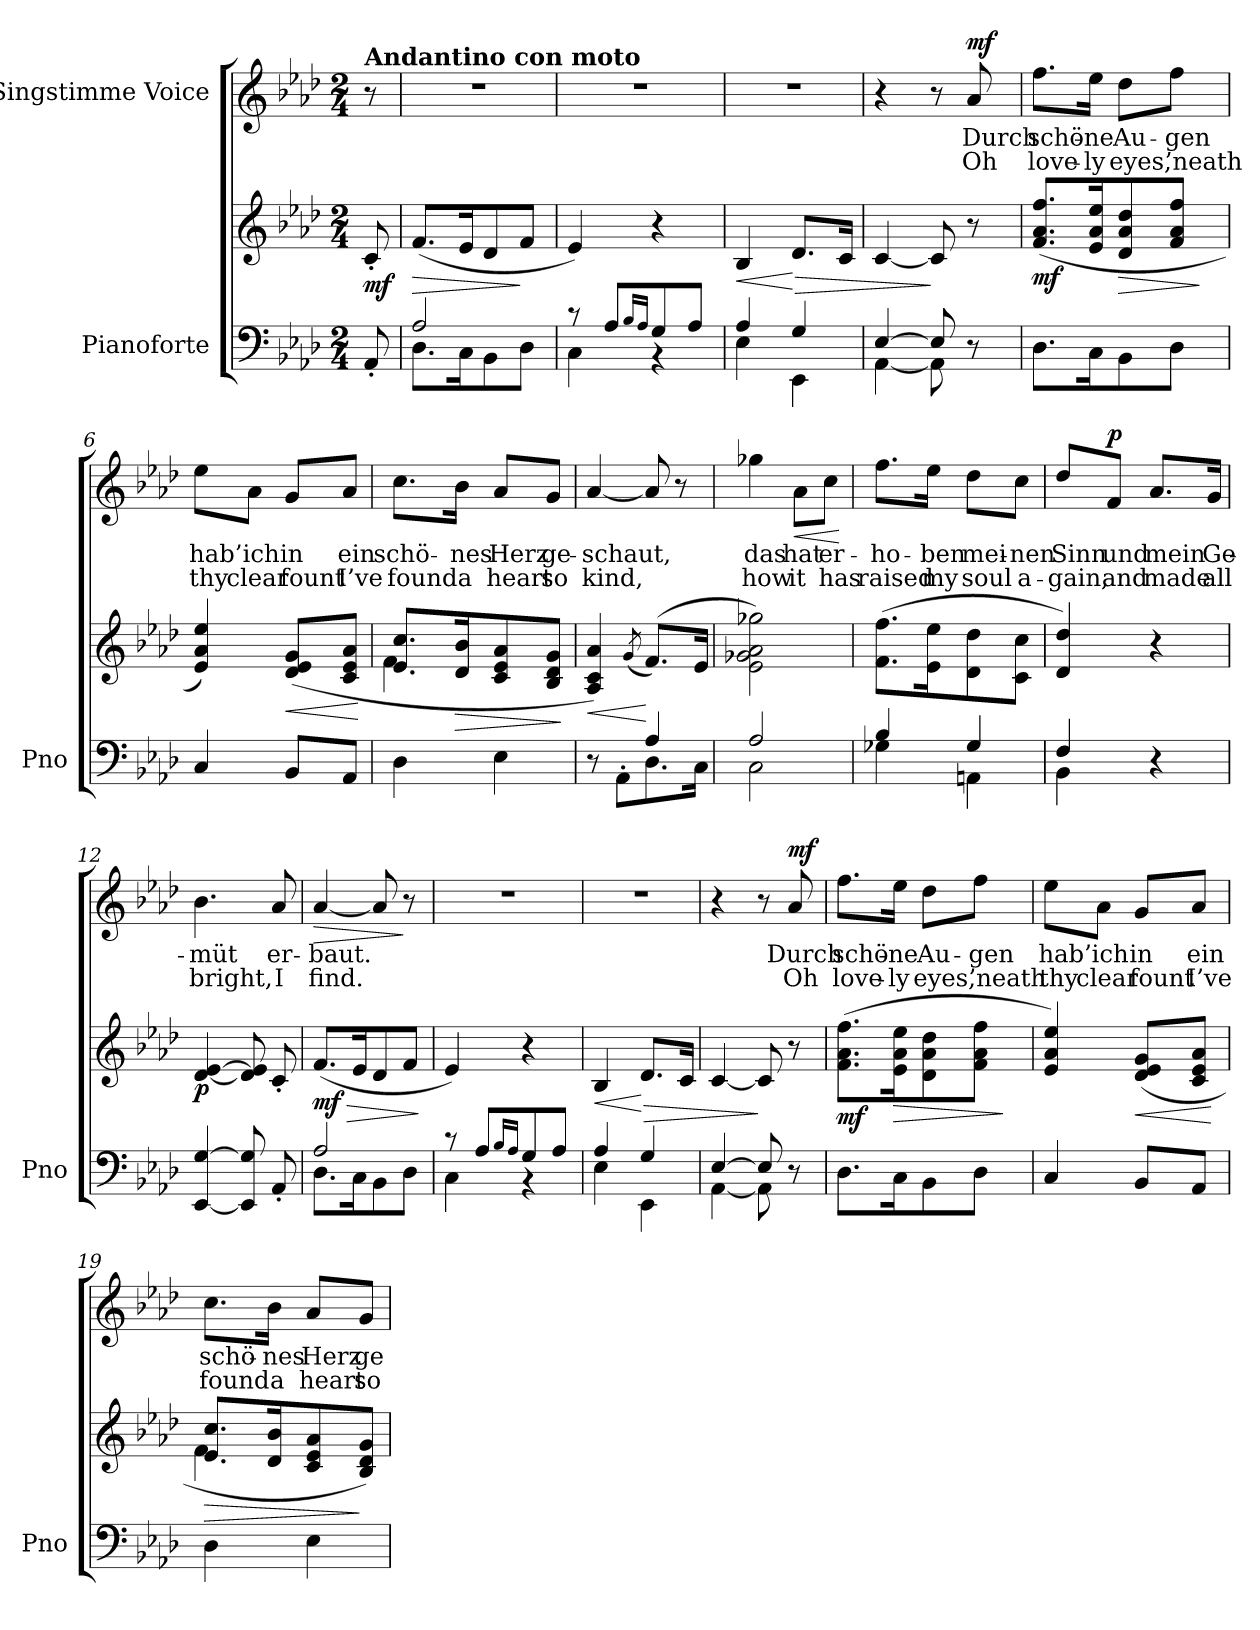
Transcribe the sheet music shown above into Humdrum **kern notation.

**kern	**kern	**dynam	**kern	**text	**text	**dynam
*part2	*part2	*part2	*part1	*part1	*part1	*part1
*staff3	*staff2	*staff2/3	*staff1	*staff1	*staff1	*staff1
*I"Pianoforte	*	*	*I"Singstimme Voice	*	*	*
*I'Pno	*	*	*	*	*	*
*clefF4	*clefG2	*	*clefG2	*	*	*
*k[b-e-a-d-]	*k[b-e-a-d-]	*	*k[b-e-a-d-]	*	*	*
*M2/4	*M2/4	*	*M2/4	*	*	*
=	=	=	=	=	=	=
!	!	!	!LO:TX:a:B:t=Andantino con moto	!	!	!
!	!	!LO:DY:b	!	!	!	!
8AA-'/	8c'/	mf	8r	.	.	.
=1	=1	=1	=1	=1	=1	=1
*^	*	*	*	*	*	*
!	!	!	!LO:HP:b	!	!	!	!
2A-/	8.D-\L	(>8.f/L	>	2r	.	.	.
.	16C\K	16e-/K	.	.	.	.	.
.	8BB-\	8d-/	.	.	.	.	.
.	8D-\J	8f/J	]	.	.	.	.
=2	=2	=2	=2	=2	=2	=2	=2
8r	4C\	4e-/)	.	2r	.	.	.
(8A-/L	.	.	.	.	.	.	.
16qB-/LL	.	.	.	.	.	.	.
16qA-/JJ	.	.	.	.	.	.	.
8G/	4r	4r	.	.	.	.	.
8A-/J	.	.	.	.	.	.	.
=3	=3	=3	=3	=3	=3	=3	=3
!	!	!	!LO:HP:b	!	!	!	!
4A-/	4E-\	4B-/	<	2r	.	.	.
!	!	!	!LO:HP:n=1:b	!	!	!	!
4G/	4EE-\	8.d-/L	[ >	.	.	.	.
.	.	16c/Jk	.	.	.	.	.
=4	=4	=4	=4	=4	=4	=4	=4
[4E-/	[4AA-\	[4c/)	.	4r	.	.	.
8E-/]	8AA-\]	8c/]	]	8r	.	.	.
!	!	!	!	!	!LO:LY:b	!LO:LY:b	!LO:DY:a
8r	8ryy	8r	.	8a-/	Durch	Oh	mf
=5	=5	=5	=5	=5	=5	=5	=5
!	!	!	!LO:DY:b	!	!LO:LY:b	!LO:LY:b	!
*v	*v	*	*	*	*	*	*
8.D-\L	(>8.f/ 8.a-/ 8.ff/L	mf	8.ff\L	schö-	love-	.
!	!	!	!	!LO:LY:b	!LO:LY:b	!
16C\K	16e-/ 16a-/ 16ee-/K	.	16ee-\Jk	-ne	-ly	.
!	!	!LO:HP:b	!	!LO:LY:b	!LO:LY:b	!
8BB-\	8d-/ 8a-/ 8dd-/	>	8dd-\L	Au-	eyes,	.
!	!	!	!	!LO:LY:b	!LO:LY:b	!
8D-\J	8f/ 8a-/ 8ff/J	.	8ff\J	-gen	’neath	.
.	.	]	.	.	.	.
!!LO:LB:g=z
=6	=6	=6	=6	=6	=6	=6
!	!	!	!	!LO:LY:b	!LO:LY:b	!
4C/	4e-/ 4a-/ 4ee-/)	.	8ee-\L	hab’	thy	.
!	!	!	!	!LO:LY:b	!LO:LY:b	!
.	.	.	8a-\J	ich	clear	.
!	!	!LO:HP:b	!	!LO:LY:b	!LO:LY:b	!
8BB-/L	(8d-/ 8e-/ 8g/L	<	8g/L	in	fount	.
!	!	!	!	!LO:LY:b	!LO:LY:b	!
8AA-/J	8c/ 8e-/ 8a-/J	.	8a-/J	ein	I’ve	.
.	.	[	.	.	.	.
=7	=7	=7	=7	=7	=7	=7
*	*^	*	*	*	*	*
!	!	!	!	!	!LO:LY:b	!LO:LY:b	!
4D-\	8.e-/ 8.cc/L	4f\	.	8.cc\L	schö-	found	.
!	!	!	!LO:HP:b	!	!LO:LY:b	!LO:LY:b	!
.	16d-/ 16b-/K	.	>	16b-\Jk	-nes	a	.
!	!	!	!	!	!LO:LY:b	!LO:LY:b	!
4E-\	8c/ 8e-/ 8a-/	4ryy	.	8a-/L	Herz	heart	.
!	!	!	!	!	!LO:LY:b	!LO:LY:b	!
.	8B-/ 8d-/ 8g/J	.	.	8g/J	ge-	so	.
*	*v	*v	*	*	*	*	*
.	.	]	.	.	.	.
=8	=8	=8	=8	=8	=8	=8
*^	*	*	*	*	*	*
!	!	!	!LO:HP:b	!	!LO:LY:b	!LO:LY:b	!
4ryy	8r	4A-/ 4c/ 4a-/)	<	[4a-/	-schaut,	kind,	.
.	8AA-'>\L	.	.	.	.	.	.
.	.	(8qg/	.	.	.	.	.
4A-/	8.D-\	(>8.f/L)	[	8a-/]	.	.	.
.	.	.	.	8r	.	.	.
.	16C\Jk	16e-/Jk	.	.	.	.	.
=9	=9	=9	=9	=9	=9	=9	=9
!	!	!	!	!	!LO:LY:b	!LO:LY:b	!
2A-/	2C\	2e-\ 2g-X\ 2a-\ 2gg-X\)	.	4gg-X\	das	how	.
!	!	!	!	!	!LO:LY:b	!LO:LY:b	!LO:HP:b
.	.	.	.	8a-\L	hat	it	<
!	!	!	!	!	!LO:LY:b	!LO:LY:b	!
.	.	.	.	8cc\J	er-	has	.
*v	*v	*	*	*	*	*	*
.	.	.	.	.	.	[
!!LO:LB:g=z
=10	=10	=10	=10	=10	=10	=10
*^	*	*	*	*	*	*
!	!	!	!	!	!LO:LY:b	!LO:LY:b	!
4B-/	4G-X\	(8.f\ 8.ff\L	.	8.ff\L	-ho-	raised	.
!	!	!	!	!	!LO:LY:b	!LO:LY:b	!
.	.	16e-\ 16ee-\K	.	16ee-\Jk	-ben	my	.
!	!	!	!	!	!LO:LY:b	!LO:LY:b	!
4G-/	4AAn\	8d-\ 8dd-\	.	8dd-\L	mei-	soul	.
!	!	!	!	!	!LO:LY:b	!LO:LY:b	!
.	.	8c\ 8cc\J	.	8cc\J	-nen	a-	.
=11	=11	=11	=11	=11	=11	=11	=11
!	!	!	!	!	!LO:LY:b	!LO:LY:b	!
4F/	4BB-\	4d-/ 4dd-/)	.	8dd-/L	Sinn	-gain,	.
!	!	!	!	!	!LO:LY:b	!LO:LY:b	!LO:DY:a
.	.	.	.	8f/J	und	and	p
!	!	!	!	!	!LO:LY:b	!LO:LY:b	!
4r	4ryy	4r	.	8.a-/L	mein	made	.
!	!	!	!	!	!LO:LY:b	!LO:LY:b	!
.	.	.	.	16g/Jk	Ge-	all	.
*v	*v	*	*	*	*	*	*
=12	=12	=12	=12	=12	=12	=12
!	!	!LO:DY:b	!	!LO:LY:b	!LO:LY:b	!
[4EE-/ [4G/	[4d-/ [4e-/	p	4.b-\	-müt	bright,	.
8EE-/] 8G/]	8d-/] 8e-/]	.	.	.	.	.
!	!	!	!	!LO:LY:b	!LO:LY:b	!
8AA-'/	8c'/	.	8a-/	er-	I	.
=13	=13	=13	=13	=13	=13	=13
*^	*	*	*	*	*	*
!	!	!	!LO:HP:b	!	!LO:LY:b	!LO:LY:b	!LO:HP:b
!	!	!	!LO:DY:n=1:b	!	!	!	!
2A-/	8.D-\L	(>8.f/L	> mf	[4a-/	-baut.	find.	>
.	16C\K	16e-/K	.	.	.	.	.
.	8BB-\	8d-/	.	8a-/]	.	.	.
.	8D-\J	8f/J	.	8r	.	.	]
*v	*v	*	*	*	*	*	*
.	.	]	.	.	.	.
=14	=14	=14	=14	=14	=14	=14
*^	*	*	*	*	*	*
8r	4C\	4e-/)	.	2r	.	.	.
(8A-/L	.	.	.	.	.	.	.
16qB-/LL	.	.	.	.	.	.	.
16qA-/JJ	.	.	.	.	.	.	.
8G/	4r	4r	.	.	.	.	.
8A-/J	.	.	.	.	.	.	.
!!LO:LB:g=z
=15	=15	=15	=15	=15	=15	=15	=15
!	!	!	!LO:HP:b	!	!	!	!
4A-/	4E-\	4B-/	<	2r	.	.	.
!	!	!	!LO:HP:n=1:b	!	!	!	!
4G/	4EE-\	8.d-/L	[ >	.	.	.	.
.	.	16c/Jk	.	.	.	.	.
=16	=16	=16	=16	=16	=16	=16	=16
[4E-/	[4AA-\	[4c/)	.	4r	.	.	.
8E-/]	8AA-\]	8c/]	]	8r	.	.	.
!	!	!	!	!	!LO:LY:b	!LO:LY:b	!LO:DY:a
8r	8ryy	8r	.	8a-/	Durch	Oh	mf
=17	=17	=17	=17	=17	=17	=17	=17
!	!	!	!LO:DY:b	!	!LO:LY:b	!LO:LY:b	!
*v	*v	*	*	*	*	*	*
8.D-\L	(8.f\ 8.a-\ 8.ff\L	mf	8.ff\L	schö-	love-	.
!	!	!LO:HP:b	!	!LO:LY:b	!LO:LY:b	!
16C\K	16e-\ 16a-\ 16ee-\K	>	16ee-\Jk	-ne	-ly	.
!	!	!	!	!LO:LY:b	!LO:LY:b	!
8BB-\	8d-\ 8a-\ 8dd-\	.	8dd-\L	Au-	eyes,	.
!	!	!	!	!LO:LY:b	!LO:LY:b	!
8D-\J	8f\ 8a-\ 8ff\J	.	8ff\J	-gen	’neath	.
.	.	]	.	.	.	.
=18	=18	=18	=18	=18	=18	=18
!	!	!	!	!LO:LY:b	!LO:LY:b	!
4C/	4e-/ 4a-/ 4ee-/)	.	8ee-\L	hab’	thy	.
!	!	!	!	!LO:LY:b	!LO:LY:b	!
.	.	.	8a-\J	ich	clear	.
!	!	!LO:HP:b	!	!LO:LY:b	!LO:LY:b	!
8BB-/L	(8d-/ 8e-/ 8g/L	<	8g/L	in	fount	.
!	!	!	!	!LO:LY:b	!LO:LY:b	!
8AA-/J	8c/ 8e-/ 8a-/J	.	8a-/J	ein	I’ve	.
.	.	[	.	.	.	.
=19	=19	=19	=19	=19	=19	=19
!	!	!LO:HP:b	!	!LO:LY:b	!LO:LY:b	!
*	*^	*	*	*	*	*
4D-\	8.e-/ 8.cc/L	4f\	>	8.cc\L	schö-	found	.
!	!	!	!	!	!LO:LY:b	!LO:LY:b	!
.	16d-/ 16b-/K	.	.	16b-\Jk	-nes	a	.
!	!	!	!	!	!LO:LY:b	!LO:LY:b	!
4E-\	8c/ 8e-/ 8a-/	4ryy	.	8a-/L	Herz	heart	.
!	!	!	!	!	!LO:LY:b	!LO:LY:b	!
.	8B-/ 8d-/ 8g/J)	.	]	8g/J	ge-	so	.
*	*v	*v	*	*	*	*	*
=	=	=	=	=	=	=
*-	*-	*-	*-	*-	*-	*-
